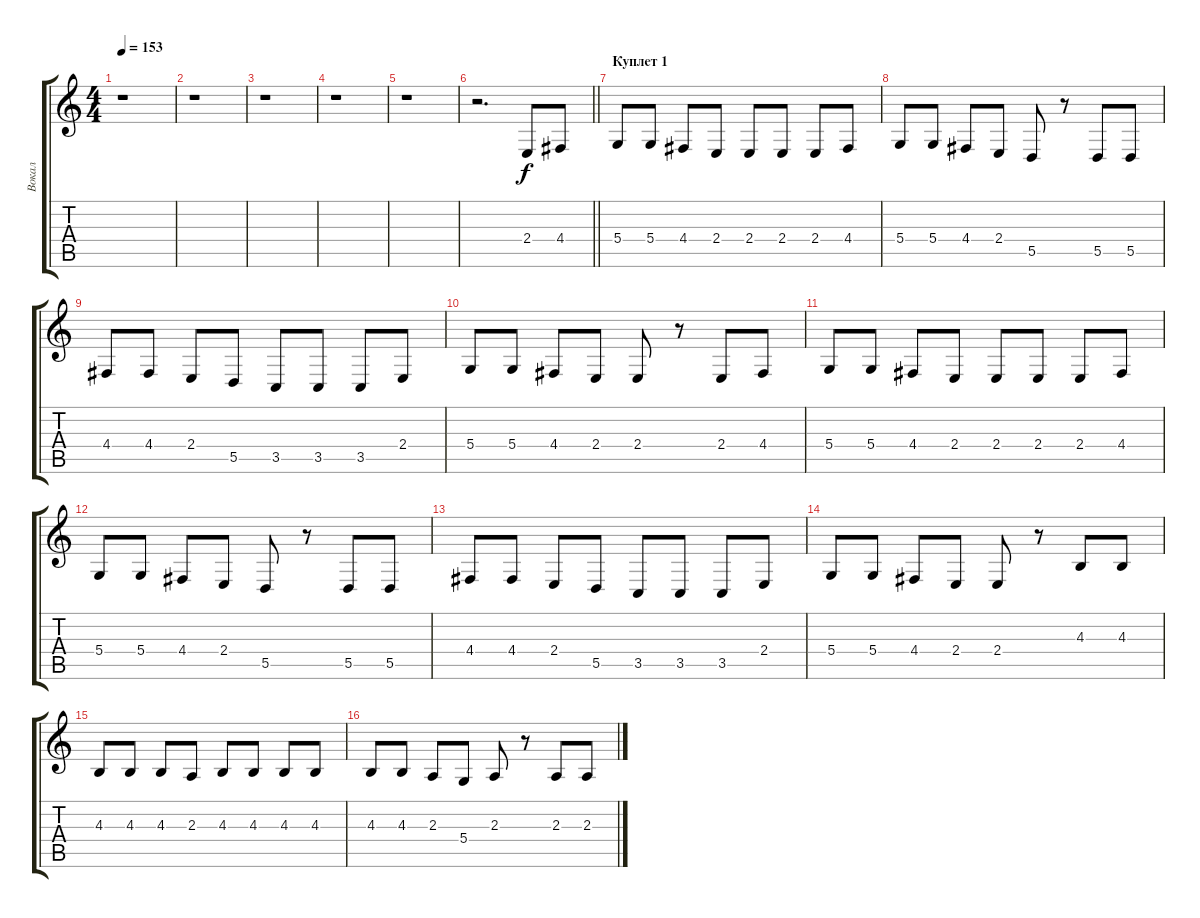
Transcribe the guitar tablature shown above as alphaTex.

\track ("Вокал" "Вокал") {instrument tenorsax}
\staff {score tabs}
\tuning (E4 B3 G3 D3 A2 E2) {hide}
\ts (4 4)
\tempo 153
\clef g2
\ks c
r.1{dy f} |
r.1 |
r.1 |
r.1 |
r.1 |
\barLineRight lightlight
r.2{d balance 8 instrument tenorsax} 2.4.8 4.4.8 |
\section ("" "Куплет 1")
5.4.8 5.4.8 4.4.8 2.4.8 2.4.8 2.4.8 2.4.8 4.4.8 |
5.4.8 5.4.8 4.4.8 2.4.8 5.5.8 r.8 5.5.8 5.5.8 |
4.4.8 4.4.8 2.4.8 5.5.8 3.5.8 3.5.8 3.5.8 2.4.8 |
5.4.8 5.4.8 4.4.8 2.4.8 2.4.8 r.8 2.4.8 4.4.8 |
5.4.8 5.4.8 4.4.8 2.4.8 2.4.8 2.4.8 2.4.8 4.4.8 |
5.4.8 5.4.8 4.4.8 2.4.8 5.5.8 r.8 5.5.8 5.5.8 |
4.4.8 4.4.8 2.4.8 5.5.8 3.5.8 3.5.8 3.5.8 2.4.8 |
5.4.8 5.4.8 4.4.8 2.4.8 2.4.8 r.8 4.3.8 4.3.8 |
4.3.8 4.3.8 4.3.8 2.3.8 4.3.8 4.3.8 4.3.8 4.3.8 |
4.3.8 4.3.8 2.3.8 5.4.8 2.3.8 r.8 2.3.8 2.3.8
